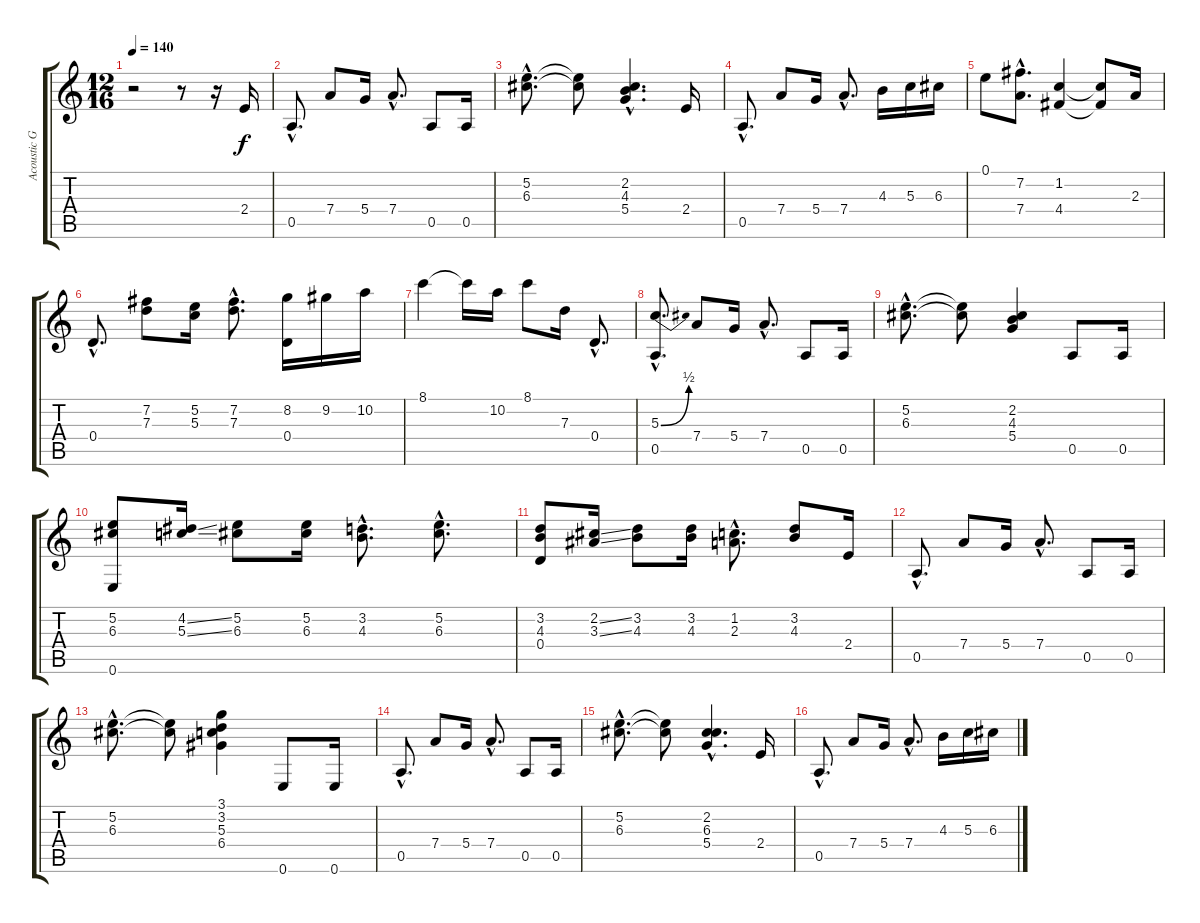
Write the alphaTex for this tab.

\track ("Acoustic Guitar (steel)" "Acoustic G") {instrument acousticguitarsteel}
\staff {score tabs}
\tuning (E4 B3 G3 D3 A2 E2) {hide}
\ts (12 16)
\tempo 140
\clef g2
\ks c
r.2{dy f instrument acousticguitarsteel} r.8 r.16 2.4.16 |
0.5{hac}.8{d} 7.4.8 5.4.16 7.4{hac}.8{d} 0.5.8 0.5.16 |
(5.2{hac} 6.3{hac}).8{d} (5.2{t} 6.3{t}).8 (2.2{hac} 4.3{hac} 5.4{hac}).4{d} 2.4.16 |
0.5{hac}.8{d} 7.4.8 5.4.16 7.4{hac}.8{d} 4.3.16 5.3.16 6.3.16 |
0.1.8 (7.2{hac} 7.4{hac}).8{d} (1.2 4.4).4 (1.2{t} 4.4{t}).8 2.3.16 |
0.4{hac}.8{d} (7.2 7.3).8 (5.2 5.3).16 (7.2{hac} 7.3{hac}).8{d} (8.2 0.4).16 9.2.16 10.2.16 |
8.1.4 8.1{t}.16 10.2.16 8.1.8 7.3.16 0.4{hac}.8{d} |
(5.3{be (bend 0 0 60 2) hac} 0.5{hac}).8{d} 7.4.8 5.4.16 7.4{hac}.8{d} 0.5.8 0.5.16 |
(5.2{hac} 6.3{hac}).8{d} (5.2{t} 6.3{t}).8 (2.2 4.3 5.4).4 0.5.8 0.5.16 |
(5.2 6.3 0.6).8 (4.2{ss} 5.3{ss}).16 (5.2 6.3).8 (5.2 6.3).16 (3.2{hac} 4.3{hac}).8{d} (5.2{hac} 6.3{hac}).8{d} |
(3.2 4.3 0.4).8 (2.2{ss} 3.3{ss}).16 (3.2 4.3).8 (3.2 4.3).16 (1.2{hac} 2.3{hac}).8{d} (3.2 4.3).8 2.4.16 |
0.5{hac}.8{d} 7.4.8 5.4.16 7.4{hac}.8{d} 0.5.8 0.5.16 |
(5.2{hac} 6.3{hac}).8{d} (5.2{t} 6.3{t}).8 (3.1 3.2 5.3 6.4).4 0.6.8 0.6.16 |
0.5{hac}.8{d} 7.4.8 5.4.16 7.4{hac}.8{d} 0.5.8 0.5.16 |
(5.2{hac} 6.3{hac}).8{d} (5.2{t} 6.3{t}).8 (2.2{hac} 6.3{hac} 5.4{hac}).4{d} 2.4.16 |
0.5{hac}.8{d} 7.4.8 5.4.16 7.4{hac}.8{d} 4.3.16 5.3.16 6.3.16
